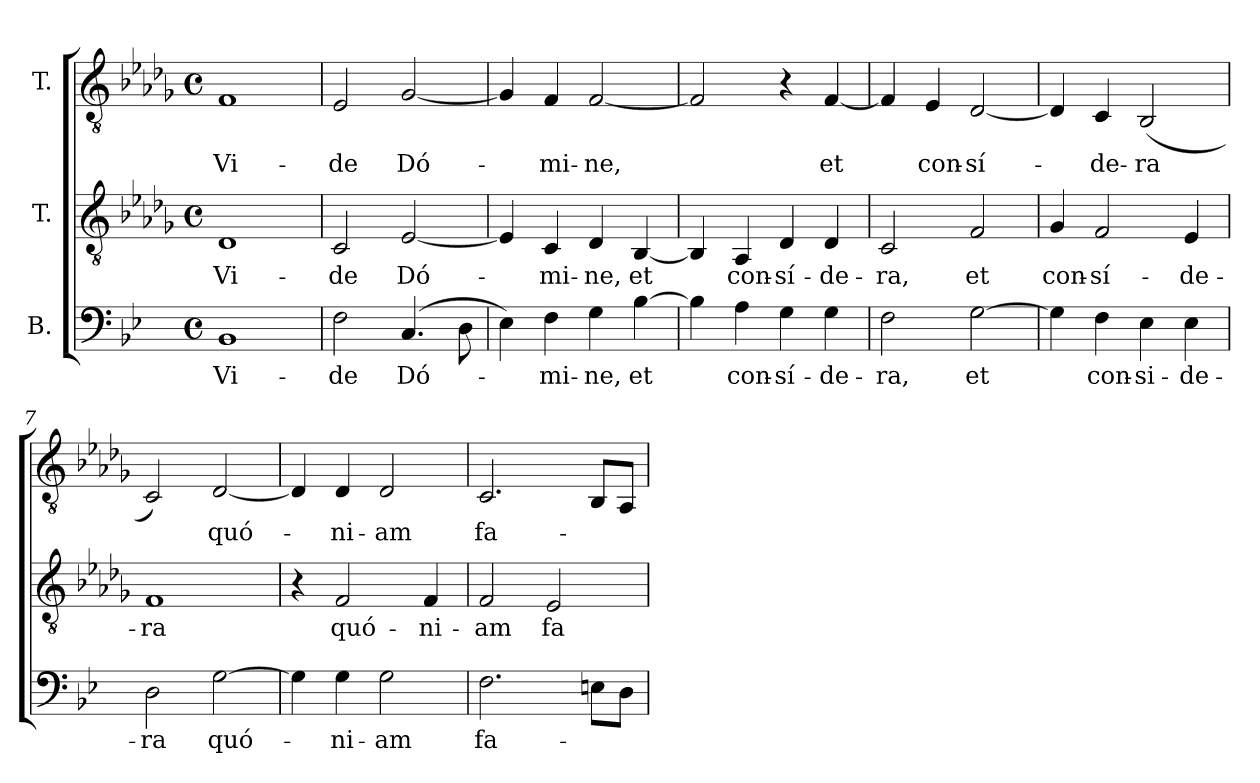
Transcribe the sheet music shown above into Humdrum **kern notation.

**kern	**text	**kern	**text	**kern	**text
*part3	*part3	*part2	*part2	*part1	*part1
*staff3	*staff3	*staff2	*staff2	*staff1	*staff1
*I"B.	*	*I"T.	*	*I"T.	*
!!LO:PB:g=z
*clefF4	*	*clefGv2	*	*clefGv2	*
*	*	*ITrd2c3	*	*ITrd2c3	*
*k[b-e-]	*	*k[b-e-]	*	*k[b-e-]	*
*B-:	*	*B-:	*	*B-:	*
*M4/4	*	*M4/4	*	*M4/4	*
*met(c)	*	*met(c)	*	*met(c)	*
*MM69	*	*MM69	*	*MM69	*
=1	=1	=1	=1	=1	=1
!	!LO:LY:b:color=#000000	!	!	!	!
!	!	!	!LO:LY:b:color=#000000	!	!
!	!	!	!	!	!LO:LY:b:color=#000000
1BB-i	Vi-	1BB-i	Vi-	1Di	Vi-
=2	=2	=2	=2	=2	=2
!	!LO:LY:b:color=#000000	!	!	!	!
!	!	!	!LO:LY:b:color=#000000	!	!
!	!	!	!	!	!LO:LY:b:color=#000000
2Fi\	-de	2AAi/	-de	2Ci/	-de
!	!LO:LY:b:color=#000000	!	!	!	!
!	!	!	!LO:LY:b:color=#000000	!	!
!	!	!	!	!	!LO:LY:b:color=#000000
(4.Ci/	Dó-	[<2Ci/	Dó-	[<2E-i/	Dó-
8Di\	.	.	.	.	.
=3	=3	=3	=3	=3	=3
4E-i\)	.	4Ci/]	.	4E-i/]	.
!	!LO:LY:b:color=#000000	!	!	!	!
!	!	!	!LO:LY:b:color=#000000	!	!
!	!	!	!	!	!LO:LY:b:color=#000000
4Fi\	-mi-	4AAi/	-mi-	4Di/	-mi-
!	!LO:LY:b:color=#000000	!	!	!	!
!	!	!	!LO:LY:b:color=#000000	!	!
!	!	!	!	!	!LO:LY:b:color=#000000
4Gi\	-ne,	4BB-i/	-ne,	[<2Di/	-ne,
!	!LO:LY:b:color=#000000	!	!	!	!
!	!	!	!LO:LY:b:color=#000000	!	!
[>4B-i\	et	[<4GGi/	et	.	.
=4	=4	=4	=4	=4	=4
4B-i\]	.	4GGi/]	.	2Di/]	.
!	!LO:LY:b:color=#000000	!	!	!	!
!	!	!	!LO:LY:b:color=#000000	!	!
4Ai\	con-	4FFi/	con-	.	.
!	!LO:LY:b:color=#000000	!	!	!	!
!	!	!	!LO:LY:b:color=#000000	!	!
4Gi\	-sí-	4BB-i/	-sí-	4r	.
!	!LO:LY:b:color=#000000	!	!	!	!
!	!	!	!LO:LY:b:color=#000000	!	!
!	!	!	!	!	!LO:LY:b:color=#000000
4Gi\	-de-	4BB-i/	-de-	[<4Di/	et
=5	=5	=5	=5	=5	=5
!	!LO:LY:b:color=#000000	!	!	!	!
!	!	!	!LO:LY:b:color=#000000	!	!
2Fi\	-ra,	2AAi/	-ra,	4Di/]	.
!	!	!	!	!	!LO:LY:b:color=#000000
.	.	.	.	4Ci/	con-
!	!LO:LY:b:color=#000000	!	!	!	!
!	!	!	!LO:LY:b:color=#000000	!	!
!	!	!	!	!	!LO:LY:b:color=#000000
[>2Gi\	et	2Di/	et	[<2BB-i/	-sí-
=6	=6	=6	=6	=6	=6
!	!	!	!LO:LY:b:color=#000000	!	!
4Gi\]	.	4E-i/	con-	4BB-i/]	.
!	!LO:LY:b:color=#000000	!	!	!	!
!	!	!	!LO:LY:b:color=#000000	!	!
!	!	!	!	!	!LO:LY:b:color=#000000
4Fi\	con-	2Di/	-sí-	4AAi/	-de-
!	!LO:LY:b:color=#000000	!	!	!	!
!	!	!	!	!	!LO:LY:b:color=#000000
4E-i\	-si-	.	.	(2GGi/	-ra
!	!LO:LY:b:color=#000000	!	!	!	!
!	!	!	!LO:LY:b:color=#000000	!	!
4E-i\	-de-	4Ci/	-de-	.	.
!!LO:LB:g=z
=7	=7	=7	=7	=7	=7
!	!LO:LY:b:color=#000000	!	!	!	!
!	!	!	!LO:LY:b:color=#000000	!	!
2Di\	-ra	1Di	-ra	2AAi/)	.
!	!LO:LY:b:color=#000000	!	!	!	!
!	!	!	!	!	!LO:LY:b:color=#000000
[>2Gi\	quó-	.	.	[<2BB-i/	quó-
=8	=8	=8	=8	=8	=8
4Gi\]	.	4r	.	4BB-i/]	.
!	!LO:LY:b:color=#000000	!	!	!	!
!	!	!	!LO:LY:b:color=#000000	!	!
!	!	!	!	!	!LO:LY:b:color=#000000
4Gi\	-ni-	2Di/	quó-	4BB-i/	-ni-
!	!LO:LY:b:color=#000000	!	!	!	!
!	!	!	!	!	!LO:LY:b:color=#000000
2Gi\	-am	.	.	2BB-i/	-am
!	!	!	!LO:LY:b:color=#000000	!	!
.	.	4Di/	-ni-	.	.
=9	=9	=9	=9	=9	=9
!	!LO:LY:b:color=#000000	!	!	!	!
!	!	!	!LO:LY:b:color=#000000	!	!
!	!	!	!	!	!LO:LY:b:color=#000000
2.Fi\	fa-	2Di/	-am	2.AAi/	fa-
!	!	!	!LO:LY:b:color=#000000	!	!
.	.	2Ci/	fa-	.	.
8Eni\L	.	.	.	8GGi/L	.
8Di\J	.	.	.	8FFi/J	.
=	=	=	=	=	=
*-	*-	*-	*-	*-	*-
